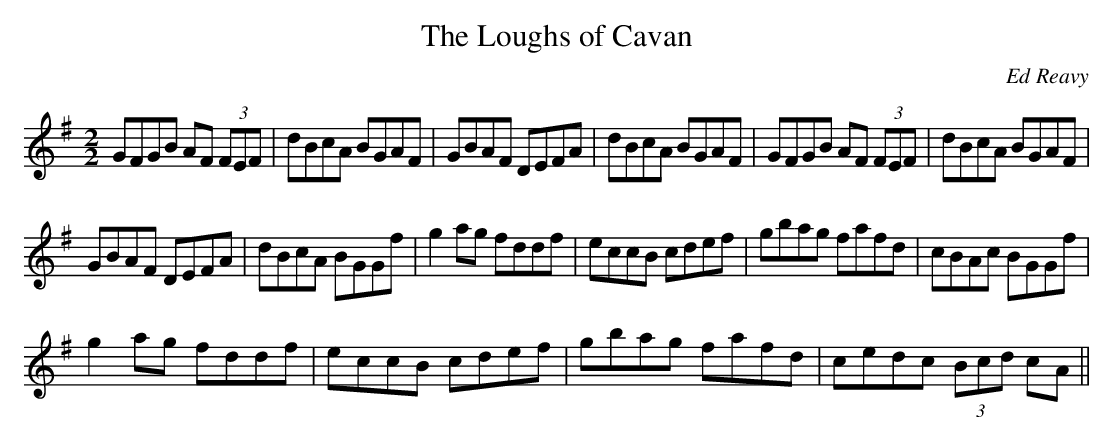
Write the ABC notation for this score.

X:1
T:The Loughs of Cavan
C:Ed Reavy
M:2/2
L:1/8
K:G
GFGB AF (3FEF | dBcA BGAF | GBAF DEFA | dBcA BGAF | GFGB AF (3FEF | dBcA BGAF |
GBAF DEFA | dBcA BGGf | g2 ag fddf | eccB cdef | gbag fafd | cBAc BGGf |
g2 ag fddf | eccB cdef | gbag fafd | cedc (3Bcd cA ||
